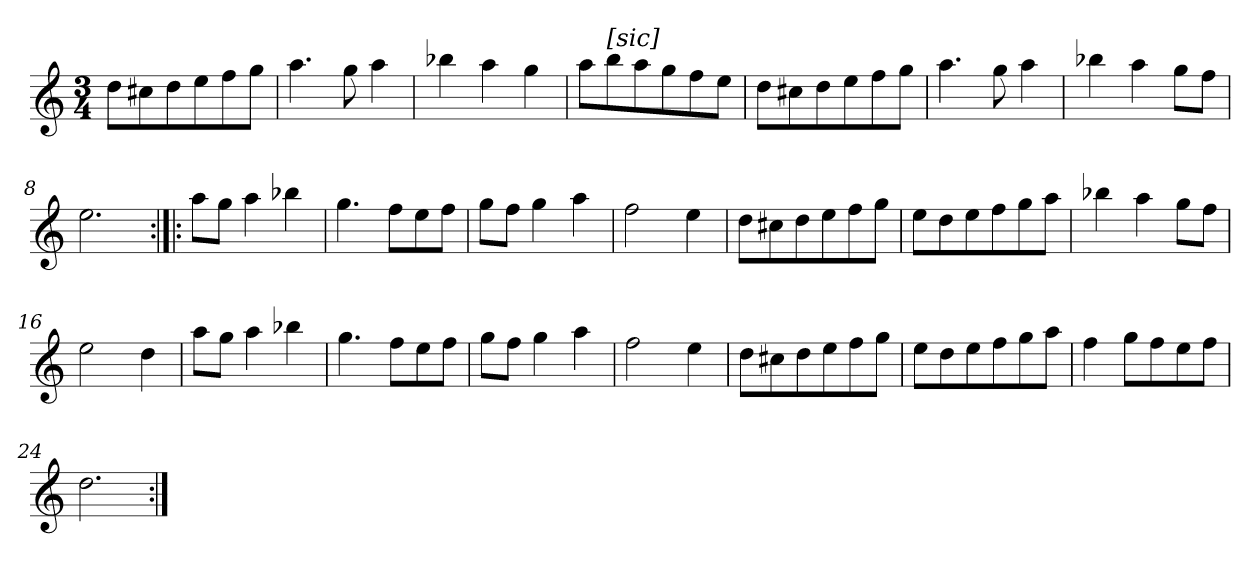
**kern
*part1
*staff1
*clefG2
*k[]
*M3/4
=1
8dd\L
8cc#X\
8dd\
8ee\
8ff\
8gg\J
=2
4.aa\
8gg\
4aa\
=3
4bb-X\
4aa\
4gg\
=4
8aa\L
!LO:TX:a:t=[sic]
8bb\
8aa\
8gg\
8ff\
8ee\J
=5
8dd\L
8cc#X\
8dd\
8ee\
8ff\
8gg\J
=6
4.aa\
8gg\
4aa\
=7
4bb-X\
4aa\
8gg\L
8ff\J
=8
2.ee\
!!LO:LB:g=z
=9:|!|:
8aa\L
8gg\J
4aa\
4bb-X\
=10
4.gg\
8ff\L
8ee\
8ff\J
=11
8gg\L
8ff\J
4gg\
4aa\
=12
2ff\
4ee\
=13
8dd\L
8cc#X\
8dd\
8ee\
8ff\
8gg\J
=14
8ee\L
8dd\
8ee\
8ff\
8gg\
8aa\J
=15
4bb-X\
4aa\
8gg\L
8ff\J
=16
2ee\
4dd\
=17
8aa\L
8gg\J
4aa\
4bb-X\
!!LO:LB:g=z
=18
4.gg\
8ff\L
8ee\
8ff\J
=19
8gg\L
8ff\J
4gg\
4aa\
=20
2ff\
4ee\
=21
8dd\L
8cc#X\
8dd\
8ee\
8ff\
8gg\J
=22
8ee\L
8dd\
8ee\
8ff\
8gg\
8aa\J
=23
4ff\
8gg\L
8ff\
8ee\
8ff\J
=24
2.dd\
=:|!
*-
